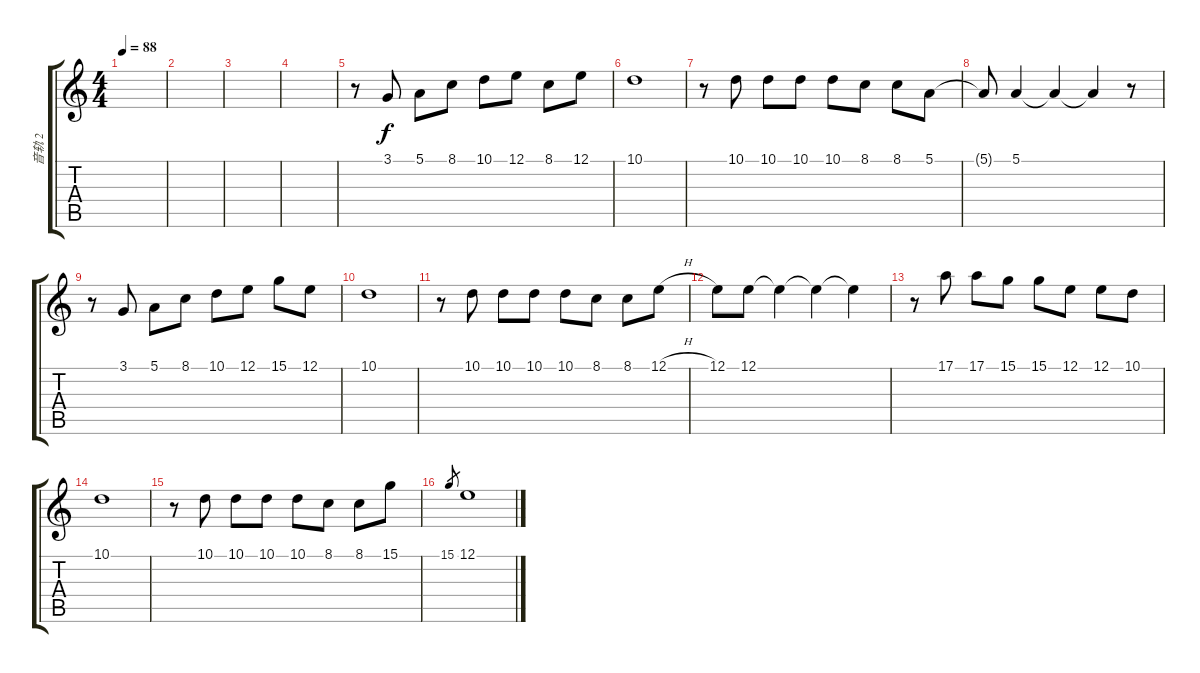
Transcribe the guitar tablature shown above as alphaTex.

\track ("音轨 2" "音轨 2") {instrument ocarina}
\staff {score tabs}
\tuning (E4 B3 G3 D3 A2 E2) {hide}
\ts (4 4)
\tempo 88
\clef g2
\ks c
|
|
|
|
r.8 3.1.8 5.1.8 8.1.8 10.1.8 12.1.8 8.1.8 12.1.8 |
10.1.1 |
r.8 10.1.8 10.1.8 10.1.8 10.1.8 8.1.8 8.1.8 5.1.8 |
5.1{t}.8 5.1.4 5.1{t}.4 5.1{t}.4 r.8 |
r.8 3.1.8 5.1.8 8.1.8 10.1.8 12.1.8 15.1.8 12.1.8 |
10.1.1 |
r.8 10.1.8 10.1.8 10.1.8 10.1.8 8.1.8 8.1.8 12.1{h}.8 |
12.1.8 12.1.8 12.1{t}.4 12.1{t}.4 12.1{t}.4 |
r.8 17.1.8 17.1.8 15.1.8 15.1.8 12.1.8 12.1.8 10.1.8 |
10.1.1 |
r.8 10.1.8 10.1.8 10.1.8 10.1.8 8.1.8 8.1.8 15.1.8 |
15.1.8{gr} 12.1.1
